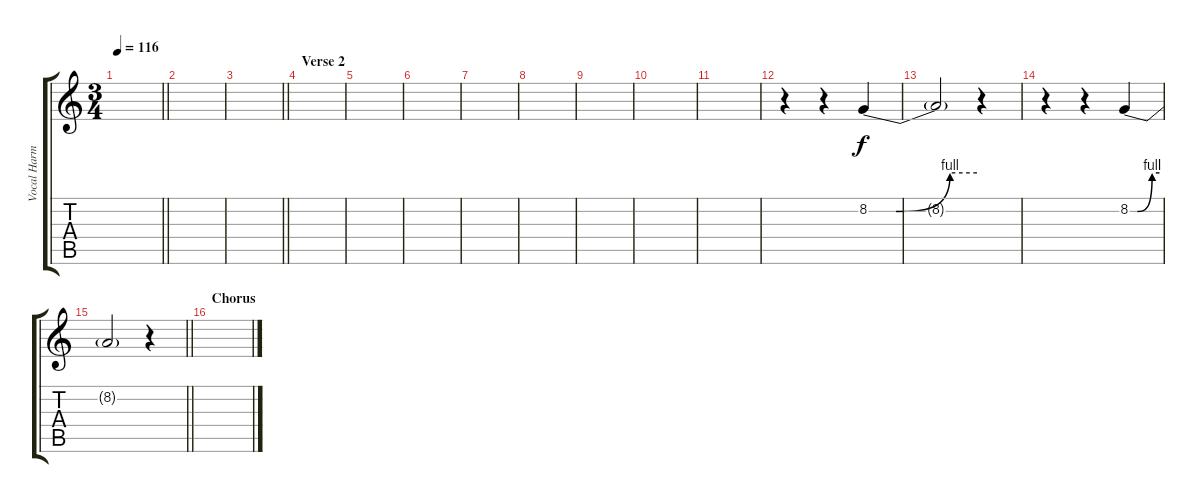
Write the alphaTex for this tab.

\track ("Vocal Harmony" "Vocal Harm") {instrument trumpet}
\staff {score tabs}
\tuning (E4 B3 G3 D3 A2 E2) {hide}
\ts (3 4)
\tempo 116
\clef g2
\barLineRight lightlight
\ks c
|
|
\barLineRight lightlight
|
\section ("" "Verse 2")
|
|
|
|
|
|
|
|
r.4 r.4 8.2{be (custom 0 0 15 0 45 4 60 4)}.4 |
8.2{t}.2 r.4 |
r.4 r.4 8.2{be (custom 0 0 15 0 45 4 60 4)}.4 |
\barLineRight lightlight
8.2{t}.2 r.4 |
\section ("" "Chorus")
